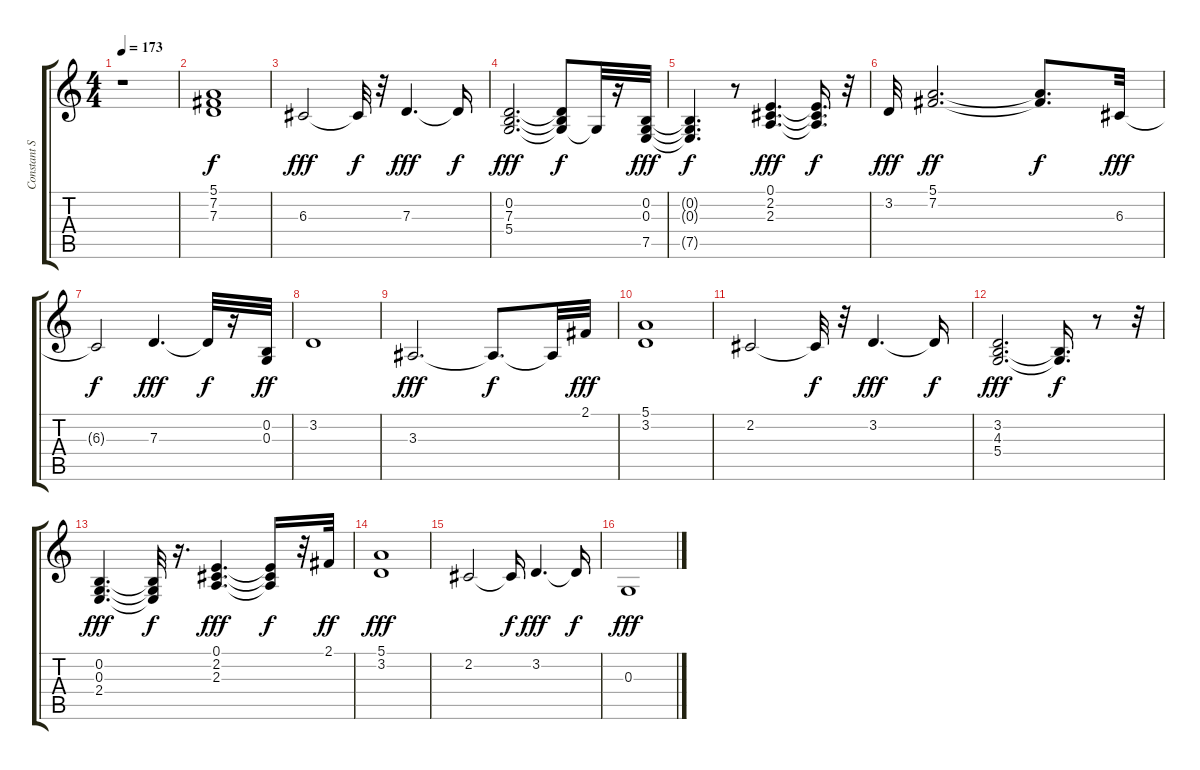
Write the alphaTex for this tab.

\track ("Constant Strings" "Constant S") {instrument stringensemble1}
\staff {score tabs}
\tuning (E4 B3 G3 D3 A2 E2) {hide}
\ts (4 4)
\tempo 173
\clef g2
\ks c
r.1{dy f instrument stringensemble1} |
(5.1 7.2 7.3).1 |
6.3.2{dy fff} 6.3{t}.32{dy f} r.32 7.3.4{d dy fff} 7.3{t}.16{dy f} |
(0.2 7.3 5.4).2{d dy fff} (0.2{t} 7.3{t} 5.4{t}).8{dy f} 5.4{t}.32 r.16 (0.2 0.3 7.5).32{dy fff} |
(0.2{t} 0.3{t} 7.5{t}).4{d dy f} r.8 (0.1 2.2 2.3).4{d dy fff} (0.1{t} 2.2{t} 2.3{t}).16{d dy f} r.32 |
3.2.32{dy fff} (5.1 7.2).2{d dy ff} (5.1{t} 7.2{t}).8{d dy f} 6.3.32{dy fff} |
6.3{t}.2{dy f} 7.3.4{d dy fff} 7.3{t}.32{dy f} r.16 (0.2 0.3).32{dy ff} |
3.2.1 |
3.3.2{d dy fff} 3.3{t}.8{d dy f} 3.3{t}.32 2.1.32{dy fff} |
(5.1 3.2).1 |
2.2.2 2.2{t}.32{dy f} r.32 3.2.4{d dy fff} 3.2{t}.16{dy f} |
(3.2 4.3 5.4).2{d dy fff} (4.3{t} 5.4{t}).16{d dy f} r.8 r.32 |
(0.2 0.3 2.4).4{d dy fff} (0.2{t} 0.3{t} 2.4{t}).32{dy f} r.16{d} (0.1 2.2 2.3).4{d dy fff} (0.1{t} 2.2{t} 2.3{t}).16{dy f} r.32 2.1.32{dy ff} |
(5.1 3.2).1{dy fff} |
2.2.2 2.2{t}.16{dy f} 3.2.4{d dy fff} 3.2{t}.16{dy f} |
0.3.1{dy fff}
